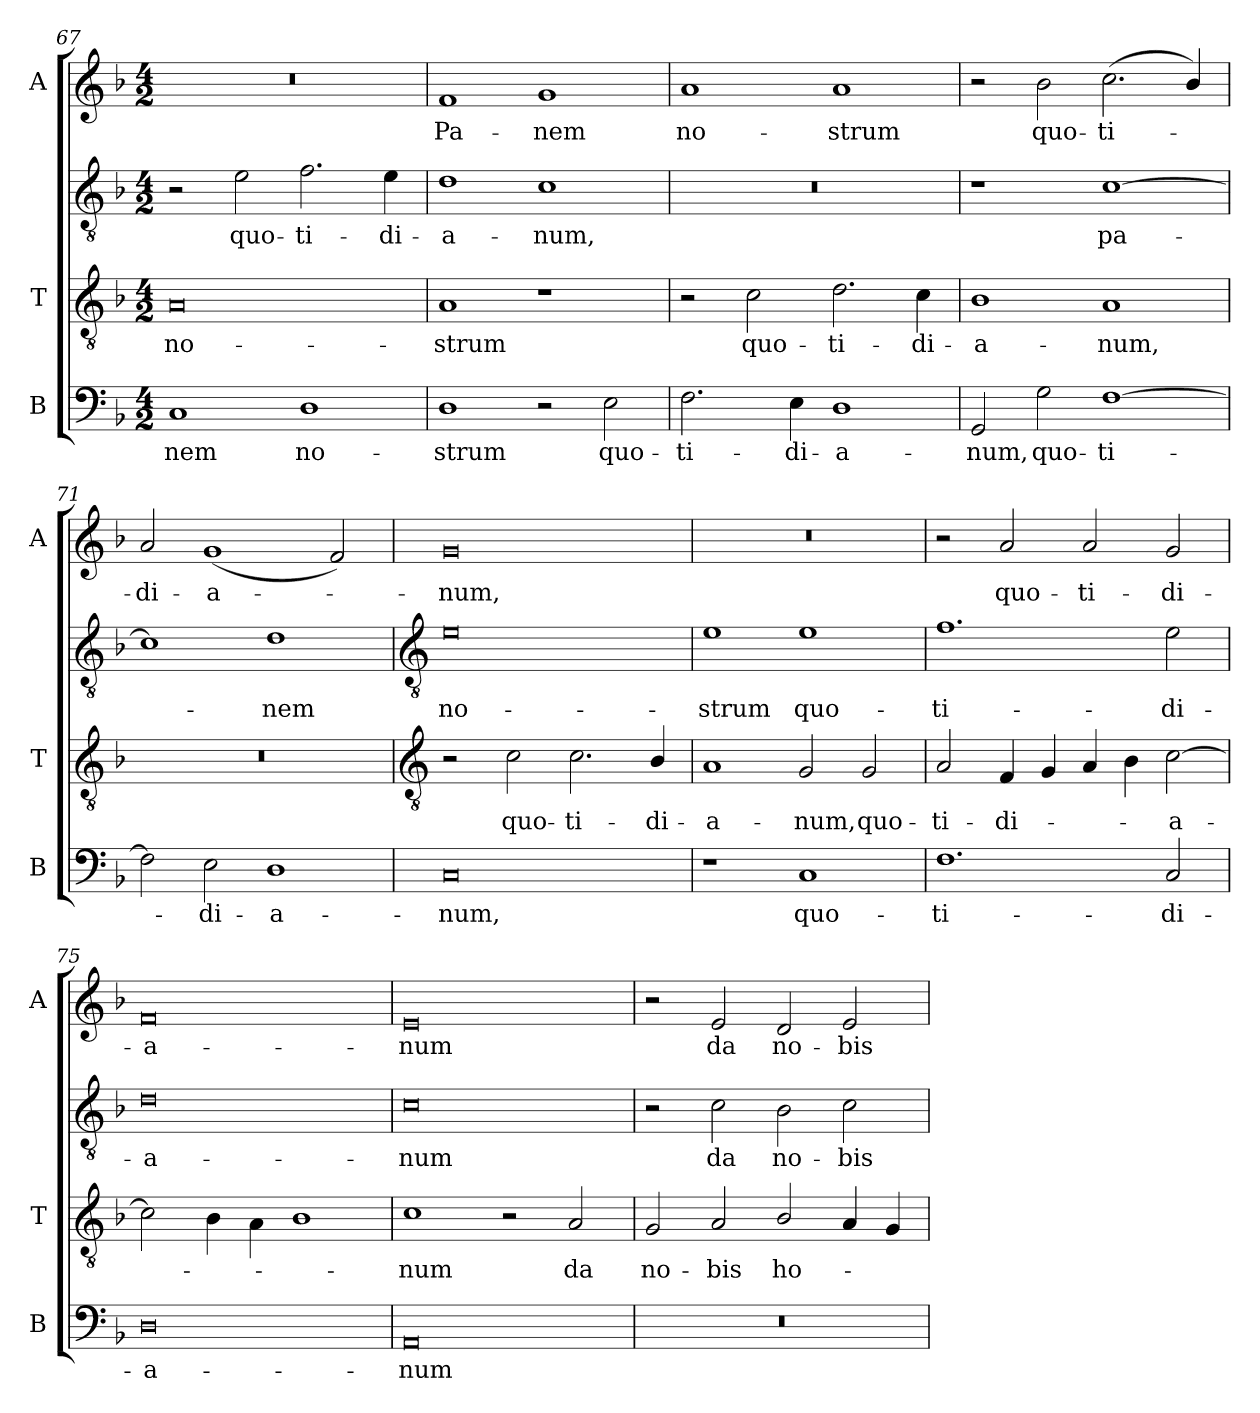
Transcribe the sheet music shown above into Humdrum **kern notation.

**kern	**text	**kern	**text	**kern	**text	**kern	**text
*part3	*part3	*part2	*part2	*part2	*part2	*part1	*part1
*staff4	*staff4	*staff3	*staff3	*staff2	*staff2	*staff1	*staff1
*I"B	*	*I"T	*	*	*	*I"A	*
*I'B	*	*I'T	*	*	*	*I'A	*
*clefF4	*	*clefGv2	*	*clefGv2	*	*clefG2	*
*k[b-]	*	*k[b-]	*	*k[b-]	*	*k[b-]	*
*F:	*	*F:	*	*F:	*	*F:	*
*M4/2	*	*M4/2	*	*M4/2	*	*M4/2	*
=67	=67	=67	=67	=67	=67	=67	=67
!	!LO:LY:b	!	!LO:LY:b	!	!	!	!
1C	-nem	0A	-no-	2r	.	0r	.
!	!	!	!	!	!LO:LY:b	!	!
.	.	.	.	2e	quo-	.	.
!	!LO:LY:b	!	!	!	!LO:LY:b	!	!
1D	no-	.	.	2.f	-ti-	.	.
!	!	!	!	!	!LO:LY:b	!	!
.	.	.	.	4e	-di-	.	.
=68	=68	=68	=68	=68	=68	=68	=68
!	!LO:LY:b	!	!LO:LY:b	!	!LO:LY:b	!	!LO:LY:b
1D	-strum	1A	strum	1d	-a-	1f	Pa-
!	!	!	!	!	!LO:LY:b	!	!LO:LY:b
2r	.	1r	.	1c	-num,	1g	-nem
!	!LO:LY:b	!	!	!	!	!	!
2E	quo-	.	.	.	.	.	.
=69	=69	=69	=69	=69	=69	=69	=69
!	!LO:LY:b	!	!	!	!	!	!LO:LY:b
2.F	-ti-	2r	.	0r	.	1a	no-
!	!	!	!LO:LY:b	!	!	!	!
.	.	2c	quo-	.	.	.	.
!	!LO:LY:b	!	!	!	!	!	!
4E	-di-	.	.	.	.	.	.
!	!LO:LY:b	!	!LO:LY:b	!	!	!	!LO:LY:b
1D	-a-	2.d	-ti-	.	.	1a	-strum
!	!	!	!LO:LY:b	!	!	!	!
.	.	4c	-di-	.	.	.	.
=70	=70	=70	=70	=70	=70	=70	=70
!	!LO:LY:b	!	!LO:LY:b	!	!	!	!
2GG	-num,	1B-	a-	1r	.	2r	.
!	!LO:LY:b	!	!	!	!	!	!LO:LY:b
2G	quo-	.	.	.	.	2b-	quo-
!	!LO:LY:b	!	!LO:LY:b	!	!LO:LY:b	!	!LO:LY:b
[1F	-ti-	1A	-num,	[1c	-pa-	(>2.cc	-ti-
.	.	.	.	.	.	4b-/)	.
=71	=71	=71	=71	=71	=71	=71	=71
!	!	!	!	!	!	!	!LO:LY:b
2F]	.	0r	.	1c]	.	2a	di-
!	!LO:LY:b	!	!	!	!	!	!LO:LY:b
2E	di-	.	.	.	.	(<1g	-a-
!	!LO:LY:b	!	!	!	!LO:LY:b	!	!
1D	-a-	.	.	1d	nem	.	.
.	.	.	.	.	.	2f)	.
!!LO:LB:g=z
=72	=72	=72	=72	=72	=72	=72	=72
*	*	*clefGv2	*	*clefGv2	*	*	*
!	!LO:LY:b	!	!	!	!LO:LY:b	!	!LO:LY:b
0C	-num,	2r	.	0e	no-	0g	num,
!	!	!	!LO:LY:b	!	!	!	!
.	.	2c	-quo-	.	.	.	.
!	!	!	!LO:LY:b	!	!	!	!
.	.	2.c	-ti-	.	.	.	.
!	!	!	!LO:LY:b	!	!	!	!
.	.	4B-/	-di-	.	.	.	.
=73	=73	=73	=73	=73	=73	=73	=73
!	!	!	!LO:LY:b	!	!LO:LY:b	!	!
1r	.	1A	-a-	1e	-strum	0r	.
!	!LO:LY:b	!	!LO:LY:b	!	!LO:LY:b	!	!
1C	quo-	2G	-num,	1e	quo-	.	.
!	!	!	!LO:LY:b	!	!	!	!
.	.	2G	quo-	.	.	.	.
=74	=74	=74	=74	=74	=74	=74	=74
!	!LO:LY:b	!	!LO:LY:b	!	!LO:LY:b	!	!
1.F	-ti-	2A	-ti-	1.f	-ti-	2r	.
!	!	!	!LO:LY:b	!	!	!	!LO:LY:b
.	.	4F	-di-	.	.	2a	quo-
.	.	4G	.	.	.	.	.
!	!	!	!	!	!	!	!LO:LY:b
.	.	4A	.	.	.	2a	-ti-
.	.	4B-	.	.	.	.	.
!	!LO:LY:b	!	!LO:LY:b	!	!LO:LY:b	!	!LO:LY:b
2C	-di-	[2c	a-	2e	-di-	2g	-di-
=75	=75	=75	=75	=75	=75	=75	=75
!	!LO:LY:b	!	!	!	!LO:LY:b	!	!LO:LY:b
0D	-a-	2c]	.	0d	a-	0f	-a-
.	.	4B-	.	.	.	.	.
.	.	4A\	.	.	.	.	.
.	.	1B-	.	.	.	.	.
=76	=76	=76	=76	=76	=76	=76	=76
!	!LO:LY:b	!	!LO:LY:b	!	!LO:LY:b	!	!LO:LY:b
0AA	-num	1c	num	0c	-num	0e	-num
.	.	2r	.	.	.	.	.
!	!	!	!LO:LY:b	!	!	!	!
.	.	2A	da	.	.	.	.
=77	=77	=77	=77	=77	=77	=77	=77
!	!	!	!LO:LY:b	!	!	!	!
0r	.	2G	no-	2r	.	2r	.
!	!	!	!LO:LY:b	!	!LO:LY:b	!	!LO:LY:b
.	.	2A	-bis	2c	da	2e	da
!	!	!	!LO:LY:b	!	!LO:LY:b	!	!LO:LY:b
.	.	2B-/	ho-	2B-	no-	2d	no-
!	!	!	!	!	!LO:LY:b	!	!LO:LY:b
.	.	4A	.	2c	-bis	2e	-bis
.	.	4G	.	.	.	.	.
=	=	=	=	=	=	=	=
*-	*-	*-	*-	*-	*-	*-	*-
